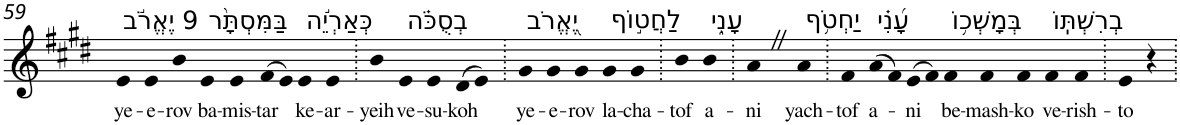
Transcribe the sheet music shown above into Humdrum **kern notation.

**kern	**text
*part1	*part1
*staff1	*staff1
*I"Piano	*
*I'Pno	*
!!LO:PB:g=z
*clefG2	*
*k[f#c#g#d#]	*
*E:	*
=59	=59
!LO:TX:a:t=9 יֶאֱרֹ֬ב	!
!	!LO:LY:b
4e	ye-
!	!LO:LY:b
4e	-e-
!	!LO:LY:b
4b	-rov
!LO:TX:a:t=בַּמִּסְתָּ֨ר	!
!	!LO:LY:b
4e	ba-
!	!LO:LY:b
4e	-mis-
!	!LO:LY:b
(>8f#	-tar
8e)	.
!LO:TX:a:t=כְּאַרְיֵ֬ה	!
!	!LO:LY:b
4e	ke-
!	!LO:LY:b
4e	-ar-
=60.	=60.
!	!LO:LY:b
4b	-yeih
!LO:TX:a:t=בְסֻכֹּ֗ה	!
!	!LO:LY:b
4e	ve-
!	!LO:LY:b
4e	-su-
!	!LO:LY:b
(>8d#	-koh
8e)	.
=61.	=61.
!LO:TX:a:t=יֶ֭אֱרֹב	!
!	!LO:LY:b
4g#	ye-
!	!LO:LY:b
4g#	-e-
!	!LO:LY:b
4g#	-rov
!LO:TX:a:t=לַחֲט֣וֹף	!
!	!LO:LY:b
4g#	la-
!	!LO:LY:b
4g#	-cha-
=62.	=62.
!	!LO:LY:b
4b	-tof
!LO:TX:a:t=עָנִ֑י	!
!	!LO:LY:b
4b	a-
=63.	=63.
!	!LO:LY:b
4aZ	-ni
!LO:TX:a:t=יַחְטֹ֥ף	!
!	!LO:LY:b
4a	yach-
=64.	=64.
!	!LO:LY:b
4f#	-tof
!LO:TX:a:t=עָ֝נִ֗י	!
!	!LO:LY:b
(>8a	a-
8f#)	.
!	!LO:LY:b
(>8e	-ni
8f#)	.
!LO:TX:a:t=בְּמָשְׁכ֥וֹ	!
!	!LO:LY:b
4f#	be-
!	!LO:LY:b
4f#	-mash-
!	!LO:LY:b
4f#	-ko
!LO:TX:a:t=בְרִשְׁתּֽוֹ	!
!	!LO:LY:b
4f#	ve-
!	!LO:LY:b
4f#	-rish-
=65.	=65.
!	!LO:LY:b
4e	-to
4r	.
=.	=.
*-	*-
